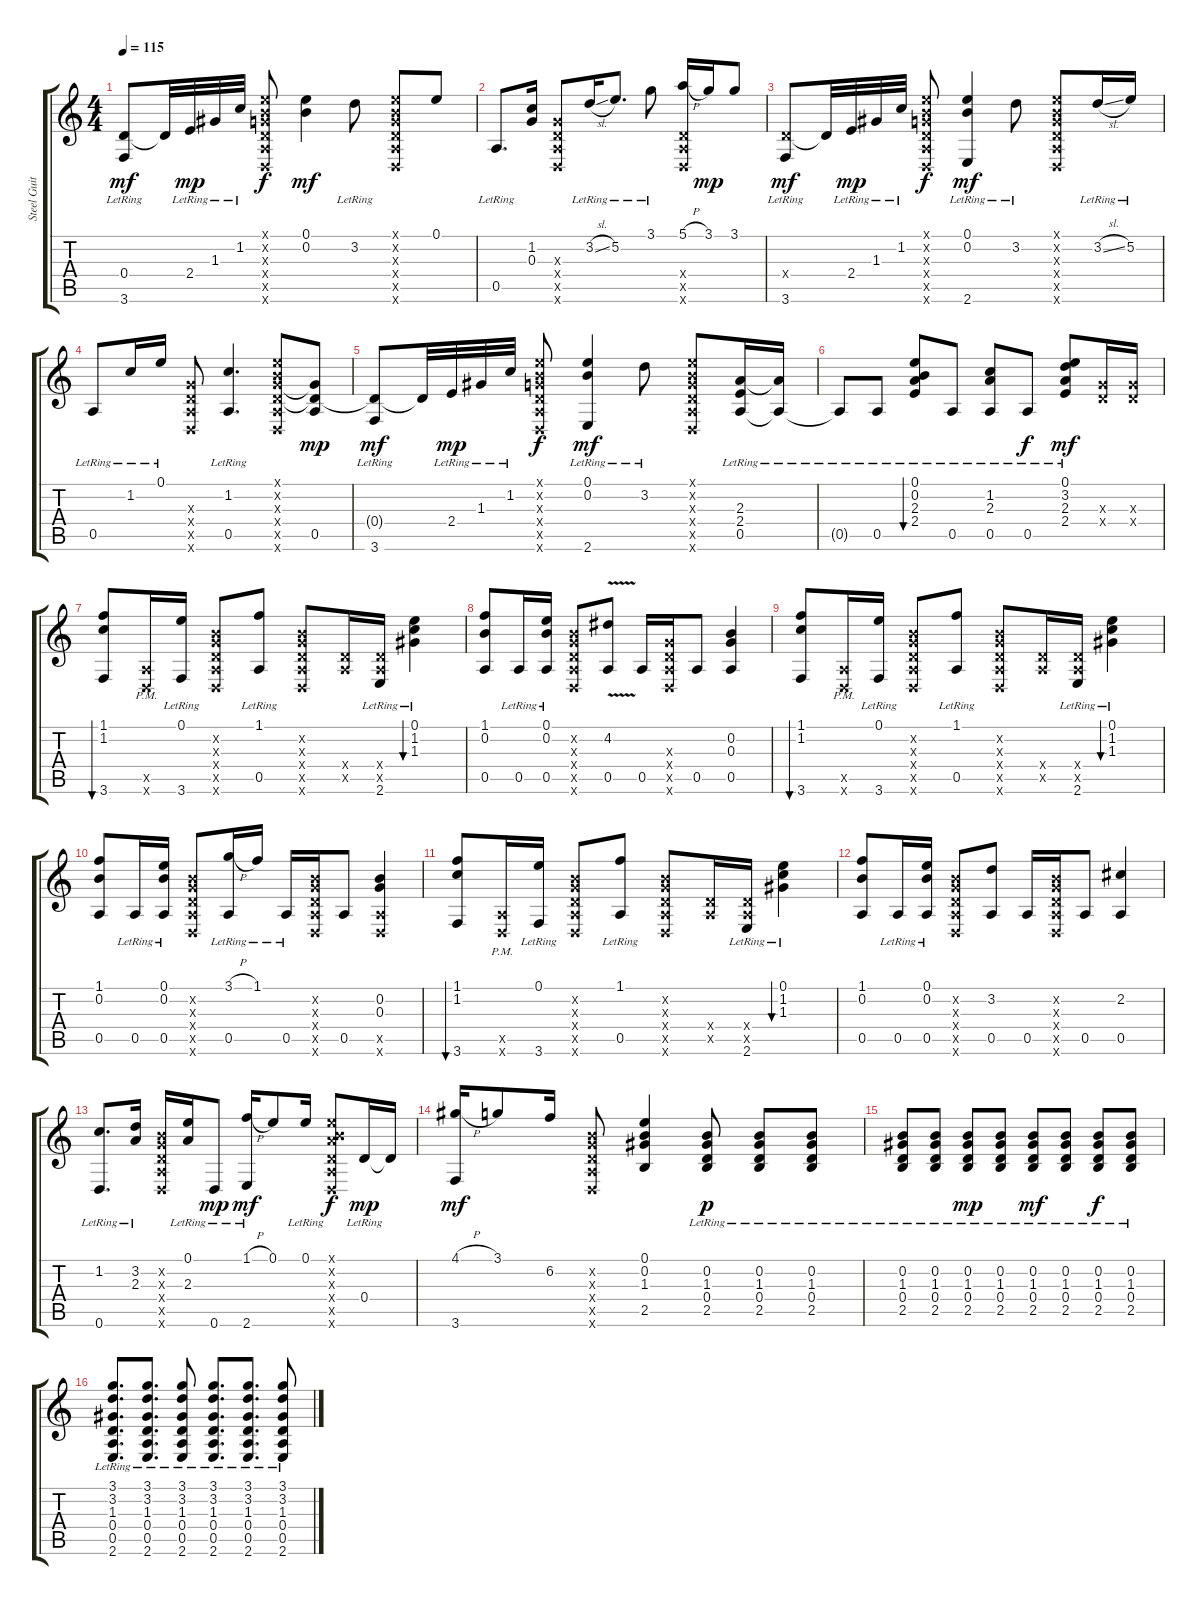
\track ("Steel Guitar" "Steel Guit") {instrument acousticguitarsteel}
\staff {score tabs}
\tuning (E4 B3 G3 D3 A2 D2) {hide}
\ts (4 4)
\tempo 115
\clef g2
\ks c
(0.4{t} 3.6{lr}).8{dy mf} 0.4{t}.32 2.4{lr}.32{dy mp} 1.3{lr}.32 1.2{lr}.32 (0.1{x} 0.2{x} 0.3{x} 0.4{x} 0.5{x} 0.6{x}).8{dy f} (0.1 0.2).4{dy mf} 3.2{lr}.8 (0.1{x} 0.2{x} 0.3{x} 0.4{x} 0.5{x} 0.6{x}).8 0.1.8 |
0.5{lr}.8{d} (1.2 0.3).16 (0.3{x} 0.4{x} 0.5{x} 0.6{x}).8 3.2{sl lr}.16 5.2{lr}.8{d} 3.1{lr}.8 (5.1{h} 0.4{x} 0.5{x} 0.6{x}).16 3.1.16{dy mp} 3.1.8 |
(0.4{x} 3.6{lr}).8{dy mf} 0.4{t}.32 2.4{lr}.32{dy mp} 1.3{lr}.32 1.2{lr}.32 (0.1{x} 0.2{x} 0.3{x} 0.4{x} 0.5{x} 0.6{x}).8{dy f} (0.1 0.2 2.6{lr}).4{dy mf} 3.2{lr}.8 (0.1{x} 0.2{x} 0.3{x} 0.4{x} 0.5{x} 0.6{x}).8 3.2{sl lr}.16 5.2{lr}.16 |
0.5{lr}.8 1.2{lr}.16 0.1{lr}.16 (0.3{x} 0.4{x} 0.5{x} 0.6{x}).8 (1.2{lr} 0.5{lr}).4{d} (0.1{x} 0.2{x} 0.3{x} 0.4{x} 0.5{x} 0.6{x}).8 (0.3{t} 0.4{t} 0.5).8{dy mp} |
(0.4{t} 3.6{lr}).8{dy mf} 0.4{t}.32 2.4{lr}.32{dy mp} 1.3{lr}.32 1.2{lr}.32 (0.1{x} 0.2{x} 0.3{x} 0.4{x} 0.5{x} 0.6{x}).8{dy f} (0.1 0.2 2.6{lr}).4{dy mf} 3.2{lr}.8 (0.1{x} 0.2{x} 0.3{x} 0.4{x} 0.5{x} 0.6{x}).8 (2.3{lr} 2.4{lr} 0.5{lr}).16 (2.3{t} 0.5{lr t}).16 |
0.5{lr t}.8 0.5{lr}.8 (0.1{lr} 0.2{lr} 2.3{lr} 2.4{lr}).8{bu 30} 0.5{lr}.8 (1.2{lr} 2.3{lr} 0.5).8 0.5{lr}.8{dy f} (0.1{lr} 3.2{lr} 2.3{lr} 2.4{lr}).8{dy mf} (0.3{x} 0.4{x}).16 (0.3{x} 0.4{x}).16 |
(1.1 1.2 3.6).8{bu 30} (0.5{pm x} 0.6{pm x}).16 (0.1{lr} 3.6{lr}).16 (0.2{x} 0.3{x} 0.4{x} 0.5{x} 0.6{x}).8 (1.1{lr} 0.5{lr}).8 (0.2{x} 0.3{x} 0.4{x} 0.5{x} 0.6{x}).8 (0.4{x} 0.5{x}).16 (0.4{x} 0.5{x} 2.6{lr}).16 (0.1{lr} 1.2{lr} 1.3{lr}).4{bu 30} |
(1.1 0.2 0.5).8 0.5{lr}.16 (0.1{lr} 0.2{lr} 0.5{lr}).16 (0.2{x} 0.3{x} 0.4{x} 0.5{x} 0.6{x}).8 (4.2{v} 0.5).8 0.5.16 (0.3{x} 0.4{x} 0.5{x} 0.6{x}).16 0.5.8 (0.2 0.3 0.5).4 |
(1.1 1.2 3.6).8{bu 30} (0.5{pm x} 0.6{pm x}).16 (0.1{lr} 3.6{lr}).16 (0.2{x} 0.3{x} 0.4{x} 0.5{x} 0.6{x}).8 (1.1{lr} 0.5{lr}).8 (0.2{x} 0.3{x} 0.4{x} 0.5{x} 0.6{x}).8 (0.4{x} 0.5{x}).16 (0.4{x} 0.5{x} 2.6{lr}).16 (0.1{lr} 1.2{lr} 1.3{lr}).4{bu 30} |
(1.1 0.2 0.5).8 0.5{lr}.16 (0.1{lr} 0.2{lr} 0.5{lr}).16 (0.2{x} 0.3{x} 0.4{x} 0.5{x} 0.6{x}).8 (3.1{h lr} 0.5{lr}).16 1.1{lr}.16 0.5{lr}.16 (0.2{x} 0.3{x} 0.4{x} 0.5{x} 0.6{x}).16 0.5.8 (0.2 0.3 0.5{x} 0.6{x}).4 |
(1.1 1.2 3.6).8{bu 30} (0.5{pm x} 0.6{pm x}).16 (0.1{lr} 3.6{lr}).16 (0.2{x} 0.3{x} 0.4{x} 0.5{x} 0.6{x}).8 (1.1{lr} 0.5{lr}).8 (0.2{x} 0.3{x} 0.4{x} 0.5{x} 0.6{x}).8 (0.4{x} 0.5{x}).16 (0.4{x} 0.5{x} 2.6{lr}).16 (0.1{lr} 1.2{lr} 1.3{lr}).4{bu 30} |
(1.1 0.2 0.5).8 0.5{lr}.16 (0.1{lr} 0.2{lr} 0.5{lr}).16 (0.2{x} 0.3{x} 0.4{x} 0.5{x} 0.6{x}).8 (3.2 0.5).8 0.5.16 (0.2{x} 0.3{x} 0.4{x} 0.5{x} 0.6{x}).16 0.5.8 (2.2 0.5).4 |
(1.2{lr} 0.6{lr}).8{d} (3.2{lr} 2.3{lr}).16 (0.2{x} 0.3{x} 0.4{x} 0.5{x} 0.6{x}).16 (0.1{lr} 2.3{lr}).16 0.6{lr}.8{dy mp} (1.1{h lr} 2.6{lr}).16{dy mf} 0.1.8 0.1{lr}.16 (0.1{x} 0.2{x} 2.3{x} 0.4{x} 0.5{x} 0.6{x}).8{dy f} 0.4{lr}.16{dy mp} 0.4{t}.16 |
(4.1{h} 3.6).16{dy mf} 3.1.8 6.2.16 (0.2{x} 0.3{x} 0.4{x} 0.5{x} 0.6{x}).8 (0.1 0.2 1.3 2.5).4 (0.2 1.3{lr} 0.4 2.5).8{dy p} (0.2{lr} 1.3{lr} 0.4{lr} 2.5{lr}).8 (0.2 1.3{lr} 0.4 2.5).8 |
(0.2 1.3{lr} 0.4 2.5).8 (0.2{lr} 1.3{lr} 0.4{lr} 2.5{lr}).8 (0.2{lr} 1.3{lr} 0.4{lr} 2.5{lr}).8{dy mp} (0.2{lr} 1.3{lr} 0.4{lr} 2.5{lr}).8 (0.2 1.3{lr} 0.4 2.5).8{dy mf} (0.2{lr} 1.3{lr} 0.4{lr} 2.5{lr}).8 (0.2{lr} 1.3{lr} 0.4{lr} 2.5{lr}).8{dy f} (0.2{lr} 1.3{lr} 0.4{lr} 2.5{lr}).8 |
(3.1 3.2 1.3 0.4{lr} 0.5 2.6).8{d} (3.1 3.2 1.3 0.4{lr} 0.5 2.6).8{d} (3.1 3.2 1.3 0.4{lr} 0.5 2.6).8 (3.1 3.2 1.3 0.4{lr} 0.5 2.6).8{d} (3.1 3.2 1.3 0.4{lr} 0.5 2.6).8{d} (3.1 3.2 1.3 0.4{lr} 0.5 2.6).8
